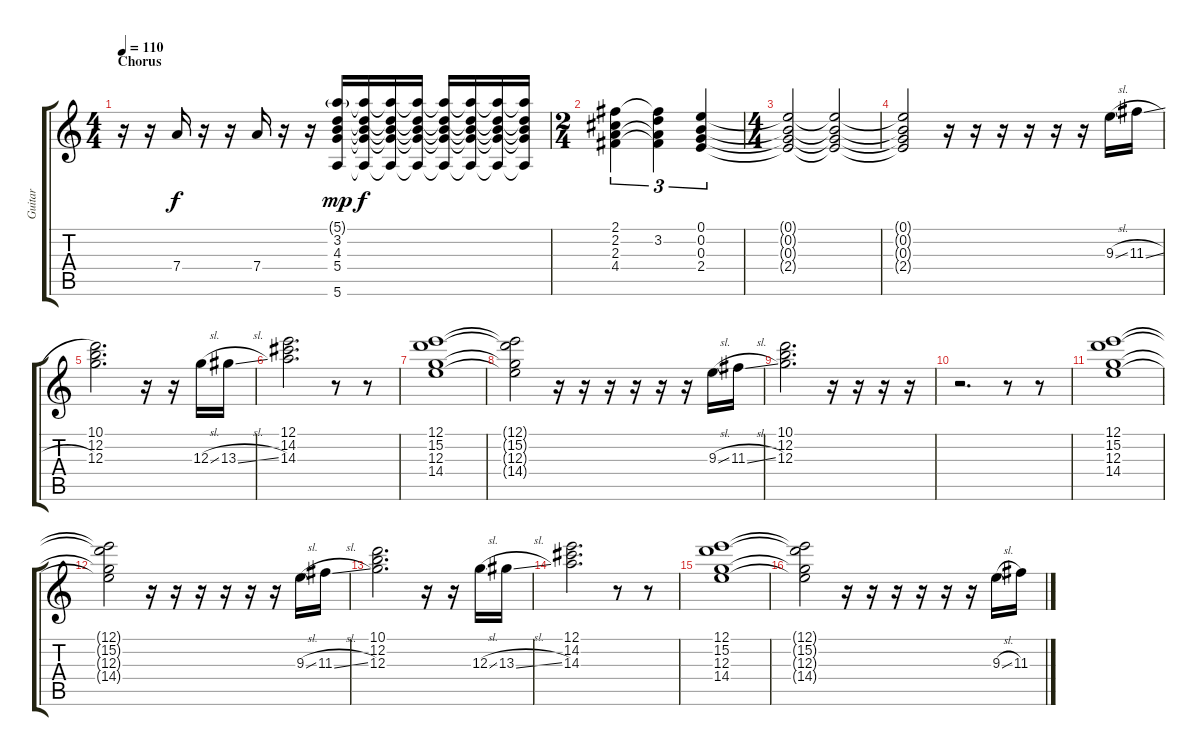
\track ("Guitar" "Guitar") {instrument electricguitarclean}
\staff {score tabs}
\tuning (E4 B3 G3 D3 A2 E2) {hide}
\ts (4 4)
\section ("" "Chorus")
\tempo 110
\clef g2
\ks c
r.16{dy f} r.16 7.4.16 r.16 r.16 7.4.16 r.16 r.16 (5.1{g} 3.2 4.3 5.4 5.6).16{dy mp} (5.1{t} 3.2{t} 4.3{t} 5.4{t} 5.6{t}).16{dy f} (5.1{t} 3.2{t} 4.3{t} 5.4{t} 5.6{t}).16 (5.1{t} 3.2{t} 4.3{t} 5.4{t} 5.6{t}).16 (5.1{t} 3.2{t} 4.3{t} 5.4{t} 5.6{t}).16 (5.1{t} 3.2{t} 4.3{t} 5.4{t} 5.6{t}).16 (5.1{t} 3.2{t} 4.3{t} 5.4{t} 5.6{t}).16 (5.1{t} 3.2{t} 4.3{t} 5.4{t} 5.6{t}).16 |
\ts (2 4)
(2.1 2.2 2.3 4.4).4{tu (3 2)} (2.1{t} 3.2 2.3{t} 4.4{t}).4{tu (3 2)} (0.1 0.2 0.3 2.4).4{tu (3 2)} |
\ts (4 4)
(0.1{t} 0.2{t} 0.3{t} 2.4{t}).2 (0.1{t} 0.2{t} 0.3{t} 2.4{t}).2 |
(0.1{t} 0.2{t} 0.3{t} 2.4{t}).2 r.16 r.16 r.16 r.16 r.16 r.16 9.3{sl}.16 11.3{sl}.16 |
(10.1 12.2 12.3).2{d} r.16 r.16 12.3{sl}.16 13.3{sl}.16 |
(12.1 14.2 14.3).2{d} r.8 r.8 |
(12.1 15.2 12.3 14.4).1 |
(12.1{t} 15.2{t} 12.3{t} 14.4{t}).2 r.16 r.16 r.16 r.16 r.16 r.16 9.3{sl}.16 11.3{sl}.16 |
(10.1 12.2 12.3).2{d} r.16 r.16 r.16 r.16 |
r.2{d} r.8 r.8 |
(12.1 15.2 12.3 14.4).1 |
(12.1{t} 15.2{t} 12.3{t} 14.4{t}).2 r.16 r.16 r.16 r.16 r.16 r.16 9.3{sl}.16 11.3{sl}.16 |
(10.1 12.2 12.3).2{d} r.16 r.16 12.3{sl}.16 13.3{sl}.16 |
(12.1 14.2 14.3).2{d} r.8 r.8 |
(12.1 15.2 12.3 14.4).1 |
(12.1{t} 15.2{t} 12.3{t} 14.4{t}).2 r.16 r.16 r.16 r.16 r.16 r.16 9.3{sl}.16 11.3{sl}.16
